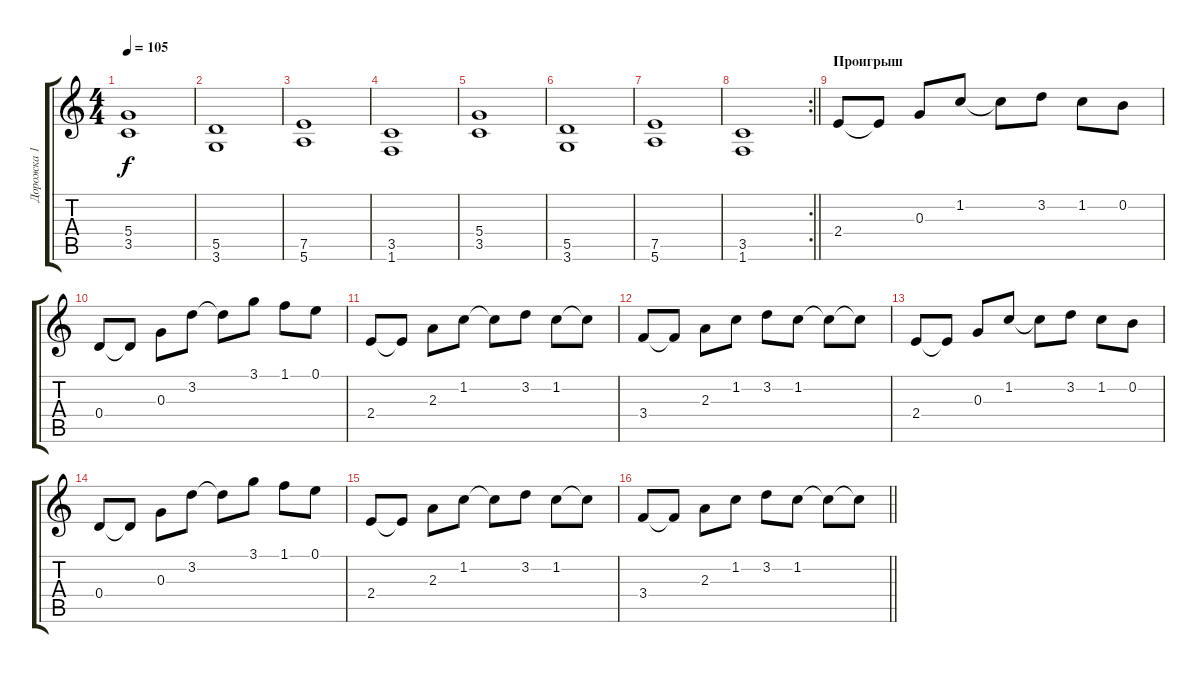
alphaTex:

\track ("Дорожка 1" "Дорожка 1") {instrument overdrivenguitar}
\staff {score tabs}
\tuning (E4 B3 G3 D3 A2 E2) {hide}
\ts (4 4)
\tempo 105
\clef g2
\ks c
(5.4 3.5).1{dy f} |
(5.5 3.6).1 |
(7.5 5.6).1 |
(3.5 1.6).1 |
(5.4 3.5).1 |
(5.5 3.6).1 |
(7.5 5.6).1 |
\rc 2
\barLineRight lightlight
(3.5 1.6).1 |
\section ("" "Проигрыш")
2.4.8 2.4{t}.8 0.3.8 1.2.8 1.2{t}.8 3.2.8 1.2.8 0.2.8 |
0.4.8 0.4{t}.8 0.3.8 3.2.8 3.2{t}.8 3.1.8 1.1.8 0.1.8 |
2.4.8 2.4{t}.8 2.3.8 1.2.8 1.2{t}.8 3.2.8 1.2.8 1.2{t}.8 |
3.4.8 3.4{t}.8 2.3.8 1.2.8 3.2.8 1.2.8 1.2{t}.8 1.2{t}.8 |
2.4.8 2.4{t}.8 0.3.8 1.2.8 1.2{t}.8 3.2.8 1.2.8 0.2.8 |
0.4.8 0.4{t}.8 0.3.8 3.2.8 3.2{t}.8 3.1.8 1.1.8 0.1.8 |
2.4.8 2.4{t}.8 2.3.8 1.2.8 1.2{t}.8 3.2.8 1.2.8 1.2{t}.8 |
\barLineRight lightlight
3.4.8 3.4{t}.8 2.3.8 1.2.8 3.2.8 1.2.8 1.2{t}.8 1.2{t}.8
